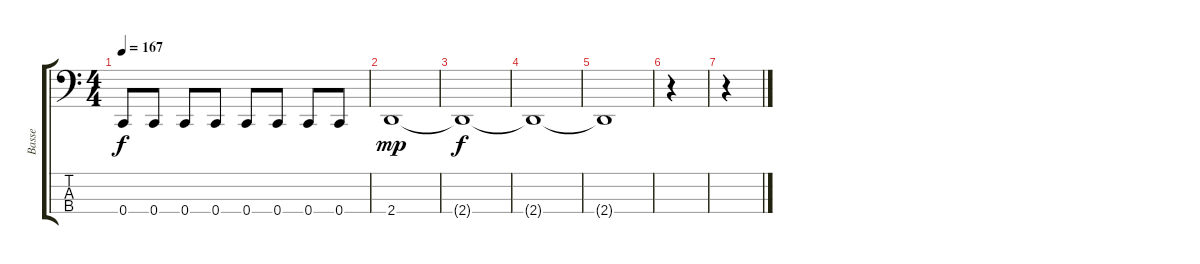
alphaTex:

\track ("Basse" "Basse") {instrument electricbassfinger}
\staff {score tabs}
\tuning (Eb2 Bb1 F1 C1) {hide}
\ts (4 4)
\tempo 167
\clef f4
\ks c
0.4.8{dy f} 0.4.8 0.4.8 0.4.8 0.4.8 0.4.8 0.4.8 0.4.8 |
2.4.1{dy mp} |
2.4{t}.1{dy f} |
2.4{t}.1 |
2.4{t}.1 |
r.4 |
r.4
